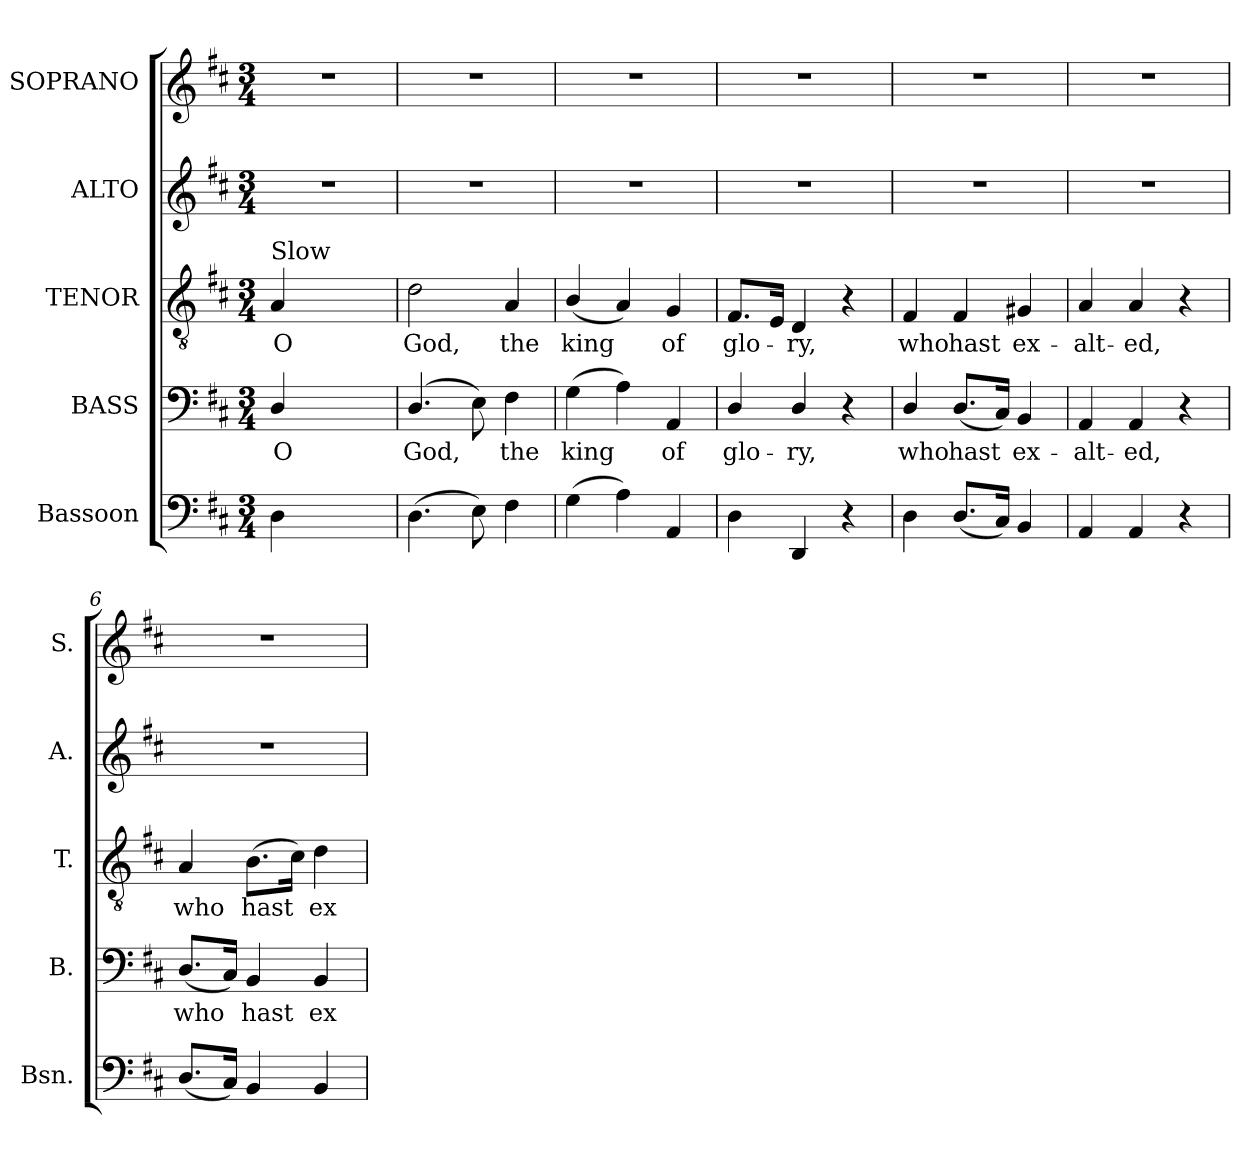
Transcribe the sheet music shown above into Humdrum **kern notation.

**kern	**kern	**text	**kern	**text	**kern	**kern
*part5	*part4	*part4	*part3	*part3	*part2	*part1
*staff5	*staff4	*staff4	*staff3	*staff3	*staff2	*staff1
*I"Bassoon	*I"BASS	*	*I"TENOR	*	*I"ALTO	*I"SOPRANO
*I'Bsn.	*I'B.	*	*I'T.	*	*I'A.	*I'S.
!!LO:PB:g=z
*clefF4	*clefF4	*	*clefGv2	*	*clefG2	*clefG2
*	*	*	*ITrd7c12	*	*	*
*k[f#c#]	*k[f#c#]	*	*k[f#c#]	*	*k[f#c#]	*k[f#c#]
*D:	*D:	*	*D:	*	*D:	*D:
*M3/4	*M3/4	*	*M3/4	*	*M3/4	*M3/4
=	=	=	=	=	=	=
!	!	!LO:LY:b:color=#000000	!	!	!	!
!	!	!	!LO:TX:a:t=Slow	!	!	!
!	!	!	!	!LO:LY:b:color=#000000	!LO:N:vis=1	!LO:N:vis=1
4Di\	4Di/	O	4AAi/	O	2.r	2.r
2ryy	2ryy	.	2ryy	.	.	.
=1	=1	=1	=1	=1	=1	=1
!	!	!LO:LY:b:color=#000000	!	!	!	!
!	!	!	!	!LO:LY:b:color=#000000	!LO:N:vis=1	!LO:N:vis=1
(4.Di\	(4.Di/	God,	2Di\	God,	2.r	2.r
8Ei\)	8Ei\)	.	.	.	.	.
!	!	!LO:LY:b:color=#000000	!	!	!	!
!	!	!	!	!LO:LY:b:color=#000000	!	!
4F#i\	4F#i\	the	4AAi/	the	.	.
=2	=2	=2	=2	=2	=2	=2
!	!	!LO:LY:b:color=#000000	!	!	!	!
!	!	!	!	!LO:LY:b:color=#000000	!LO:N:vis=1	!LO:N:vis=1
(4Gi\	(4Gi\	king	(4BBi/	king	2.r	2.r
4Ai\)	4Ai\)	.	4AAi/)	.	.	.
!	!	!LO:LY:b:color=#000000	!	!	!	!
!	!	!	!	!LO:LY:b:color=#000000	!	!
4AAi/	4AAi/	of	4GGi/	of	.	.
=3	=3	=3	=3	=3	=3	=3
!	!	!LO:LY:b:color=#000000	!	!	!	!
!	!	!	!	!LO:LY:b:color=#000000	!LO:N:vis=1	!LO:N:vis=1
4Di\	4Di/	glo-	8.FF#i/L	glo-	2.r	2.r
.	.	.	16EEi/Jk	.	.	.
!	!	!LO:LY:b:color=#000000	!	!	!	!
!	!	!	!	!LO:LY:b:color=#000000	!	!
4DDi/	4Di/	-ry,	4DDi/	-ry,	.	.
4r	4r	.	4r	.	.	.
=4	=4	=4	=4	=4	=4	=4
!	!	!LO:LY:b:color=#000000	!	!	!	!
!	!	!	!	!LO:LY:b:color=#000000	!LO:N:vis=1	!LO:N:vis=1
4Di\	4Di/	who	4FF#i/	who	2.r	2.r
!	!	!LO:LY:b:color=#000000	!	!	!	!
!	!	!	!	!LO:LY:b:color=#000000	!	!
(8.Di/L	(8.Di/L	hast	4FF#i/	hast	.	.
16C#i/Jk)	16C#i/Jk)	.	.	.	.	.
!	!	!LO:LY:b:color=#000000	!	!	!	!
!	!	!	!	!LO:LY:b:color=#000000	!	!
4BBi/	4BBi/	ex-	4GG#Xi/	ex-	.	.
=5	=5	=5	=5	=5	=5	=5
!	!	!LO:LY:b:color=#000000	!	!	!	!
!	!	!	!	!LO:LY:b:color=#000000	!LO:N:vis=1	!LO:N:vis=1
4AAi/	4AAi/	-alt-	4AAi/	-alt-	2.r	2.r
!	!	!LO:LY:b:color=#000000	!	!	!	!
!	!	!	!	!LO:LY:b:color=#000000	!	!
4AAi/	4AAi/	-ed,	4AAi/	-ed,	.	.
4r	4r	.	4r	.	.	.
=6	=6	=6	=6	=6	=6	=6
!	!	!LO:LY:b:color=#000000	!	!	!	!
!	!	!	!	!LO:LY:b:color=#000000	!LO:N:vis=1	!LO:N:vis=1
(8.Di/L	(8.Di/L	who	4AAi/	who	2.r	2.r
16C#i/Jk)	16C#i/Jk)	.	.	.	.	.
!	!	!LO:LY:b:color=#000000	!	!	!	!
!	!	!	!	!LO:LY:b:color=#000000	!	!
4BBi/	4BBi/	hast	(8.BBi\L	hast	.	.
.	.	.	16C#i\Jk)	.	.	.
!	!	!LO:LY:b:color=#000000	!	!	!	!
!	!	!	!	!LO:LY:b:color=#000000	!	!
4BBi/	4BBi/	ex-	4Di\	ex-	.	.
=	=	=	=	=	=	=
*-	*-	*-	*-	*-	*-	*-
